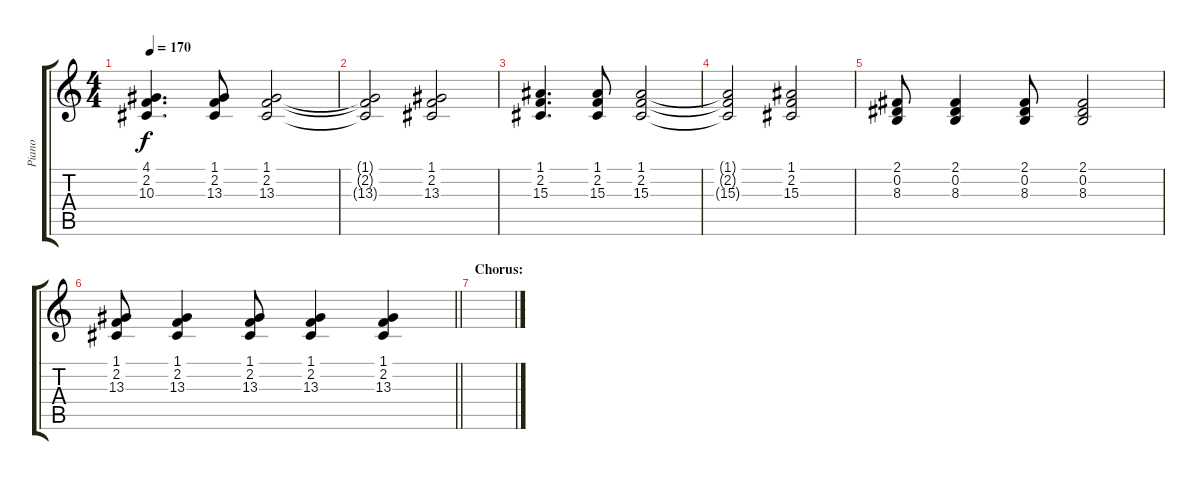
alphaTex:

\track ("Piano" "Piano") {instrument brightacousticpiano}
\staff {score tabs}
\tuning (E4 B3 G3 D3 A2 E2) {hide}
\ts (4 4)
\tempo 170
\clef g2
\ks c
(4.1 2.2 10.3).4{d dy f} (1.1 2.2 13.3).8 (1.1 2.2 13.3).2 |
(1.1{t} 2.2{t} 13.3{t}).2 (1.1 2.2 13.3).2 |
(1.1 2.2 15.3).4{d} (1.1 2.2 15.3).8 (1.1 2.2 15.3).2 |
(1.1{t} 2.2{t} 15.3{t}).2 (1.1 2.2 15.3).2 |
(2.1 0.2 8.3).8 (2.1 0.2 8.3).4 (2.1 0.2 8.3).8 (2.1 0.2 8.3).2 |
\barLineRight lightlight
(1.1 2.2 13.3).8 (1.1 2.2 13.3).4 (1.1 2.2 13.3).8 (1.1 2.2 13.3).4 (1.1 2.2 13.3).4 |
\section ("" "Chorus:")
